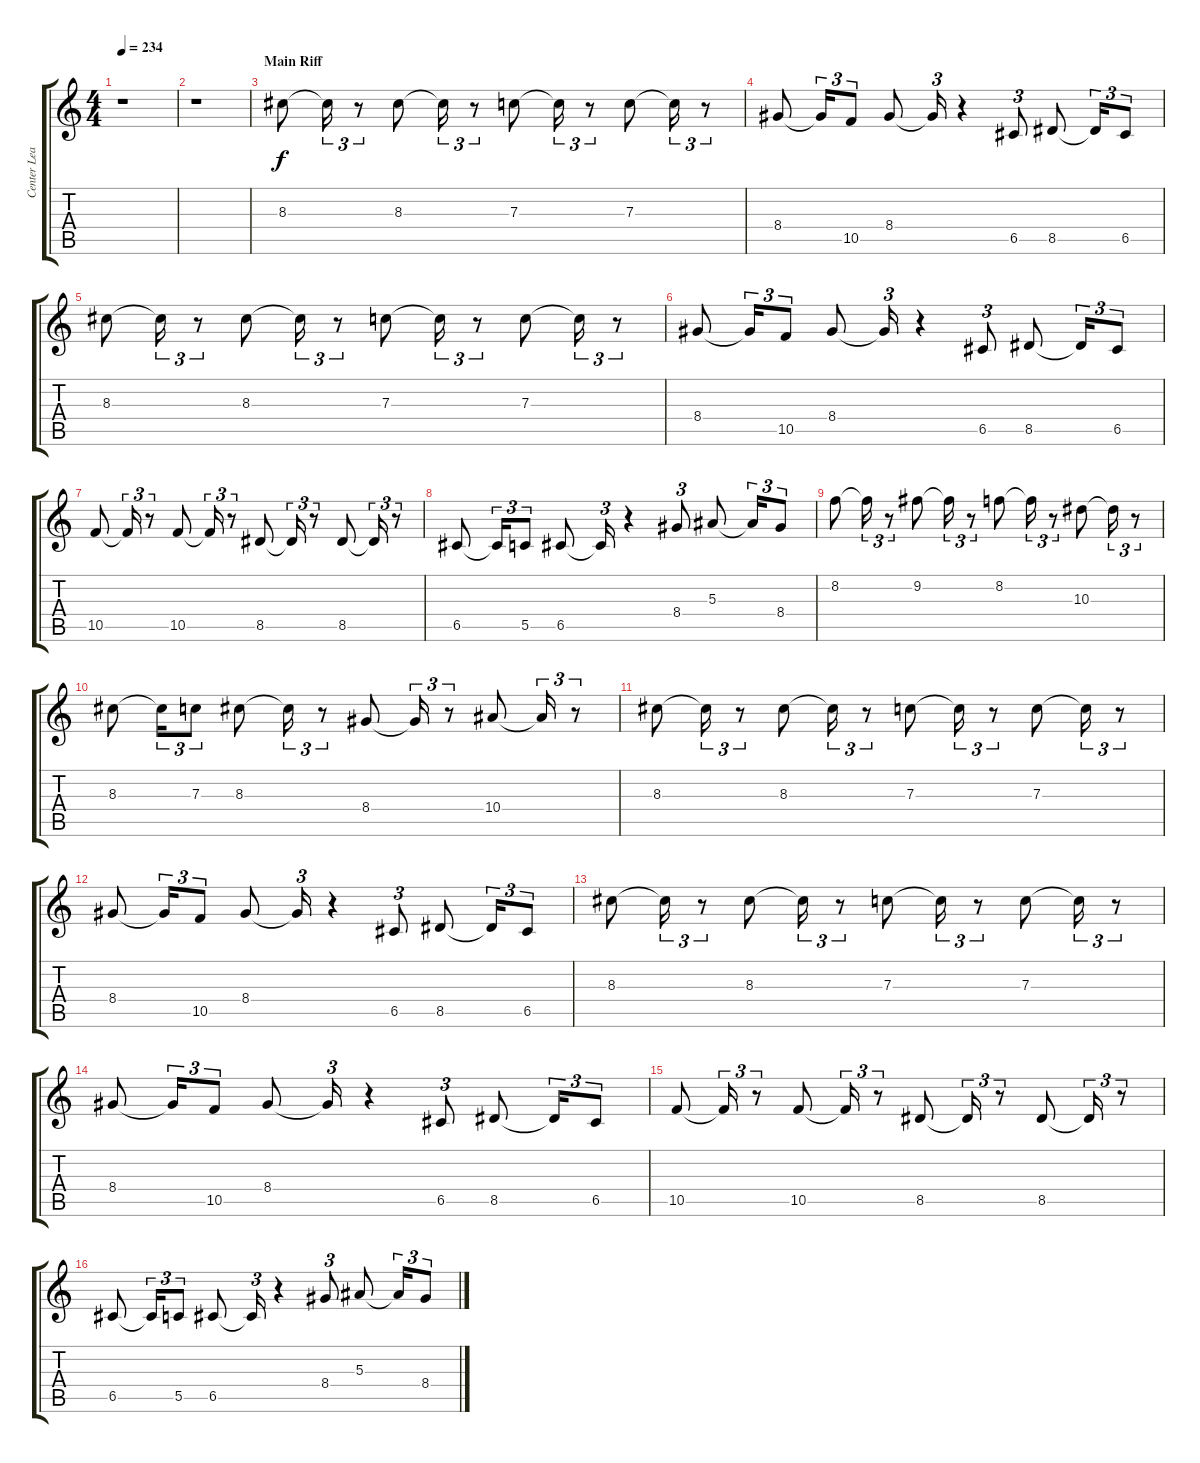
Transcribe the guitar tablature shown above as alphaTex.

\track ("Center Lead 2" "Center Lea") {instrument overdrivenguitar}
\staff {score tabs}
\tuning (D4 A3 F3 C3 G2 C2) {hide}
\ts (4 4)
\tempo 234
\clef g2
\ks aminor
r.1{dy f} |
r.1 |
\section ("" "Main Riff")
8.3.8 8.3{t}.16{tu (3 2)} r.8{tu (3 2)} 8.3.8 8.3{t}.16{tu (3 2)} r.8{tu (3 2)} 7.3.8 7.3{t}.16{tu (3 2)} r.8{tu (3 2)} 7.3.8 7.3{t}.16{tu (3 2)} r.8{tu (3 2)} |
8.4.8 8.4{t}.16{tu (3 2)} 10.5.8{tu (3 2)} 8.4.8 8.4{t}.16{tu (3 2)} r.4 6.5.8{tu (3 2)} 8.5.8 8.5{t}.16{tu (3 2)} 6.5.8{tu (3 2)} |
8.3.8 8.3{t}.16{tu (3 2)} r.8{tu (3 2)} 8.3.8 8.3{t}.16{tu (3 2)} r.8{tu (3 2)} 7.3.8 7.3{t}.16{tu (3 2)} r.8{tu (3 2)} 7.3.8 7.3{t}.16{tu (3 2)} r.8{tu (3 2)} |
8.4.8 8.4{t}.16{tu (3 2)} 10.5.8{tu (3 2)} 8.4.8 8.4{t}.16{tu (3 2)} r.4 6.5.8{tu (3 2)} 8.5.8 8.5{t}.16{tu (3 2)} 6.5.8{tu (3 2)} |
10.5.8 10.5{t}.16{tu (3 2)} r.8{tu (3 2)} 10.5.8 10.5{t}.16{tu (3 2)} r.8{tu (3 2)} 8.5.8 8.5{t}.16{tu (3 2)} r.8{tu (3 2)} 8.5.8 8.5{t}.16{tu (3 2)} r.8{tu (3 2)} |
6.5.8 6.5{t}.16{tu (3 2)} 5.5.8{tu (3 2)} 6.5.8 6.5{t}.16{tu (3 2)} r.4 8.4.8{tu (3 2)} 5.3.8 5.3{t}.16{tu (3 2)} 8.4.8{tu (3 2)} |
8.2.8 8.2{t}.16{tu (3 2)} r.8{tu (3 2)} 9.2.8 9.2{t}.16{tu (3 2)} r.8{tu (3 2)} 8.2.8 8.2{t}.16{tu (3 2)} r.8{tu (3 2)} 10.3.8 10.3{t}.16{tu (3 2)} r.8{tu (3 2)} |
8.3.8 8.3{t}.16{tu (3 2)} 7.3.8{tu (3 2)} 8.3.8 8.3{t}.16{tu (3 2)} r.8{tu (3 2)} 8.4.8 8.4{t}.16{tu (3 2)} r.8{tu (3 2)} 10.4.8 10.4{t}.16{tu (3 2)} r.8{tu (3 2)} |
8.3.8 8.3{t}.16{tu (3 2)} r.8{tu (3 2)} 8.3.8 8.3{t}.16{tu (3 2)} r.8{tu (3 2)} 7.3.8 7.3{t}.16{tu (3 2)} r.8{tu (3 2)} 7.3.8 7.3{t}.16{tu (3 2)} r.8{tu (3 2)} |
8.4.8 8.4{t}.16{tu (3 2)} 10.5.8{tu (3 2)} 8.4.8 8.4{t}.16{tu (3 2)} r.4 6.5.8{tu (3 2)} 8.5.8 8.5{t}.16{tu (3 2)} 6.5.8{tu (3 2)} |
8.3.8 8.3{t}.16{tu (3 2)} r.8{tu (3 2)} 8.3.8 8.3{t}.16{tu (3 2)} r.8{tu (3 2)} 7.3.8 7.3{t}.16{tu (3 2)} r.8{tu (3 2)} 7.3.8 7.3{t}.16{tu (3 2)} r.8{tu (3 2)} |
8.4.8 8.4{t}.16{tu (3 2)} 10.5.8{tu (3 2)} 8.4.8 8.4{t}.16{tu (3 2)} r.4 6.5.8{tu (3 2)} 8.5.8 8.5{t}.16{tu (3 2)} 6.5.8{tu (3 2)} |
10.5.8 10.5{t}.16{tu (3 2)} r.8{tu (3 2)} 10.5.8 10.5{t}.16{tu (3 2)} r.8{tu (3 2)} 8.5.8 8.5{t}.16{tu (3 2)} r.8{tu (3 2)} 8.5.8 8.5{t}.16{tu (3 2)} r.8{tu (3 2)} |
6.5.8 6.5{t}.16{tu (3 2)} 5.5.8{tu (3 2)} 6.5.8 6.5{t}.16{tu (3 2)} r.4 8.4.8{tu (3 2)} 5.3.8 5.3{t}.16{tu (3 2)} 8.4.8{tu (3 2)}
